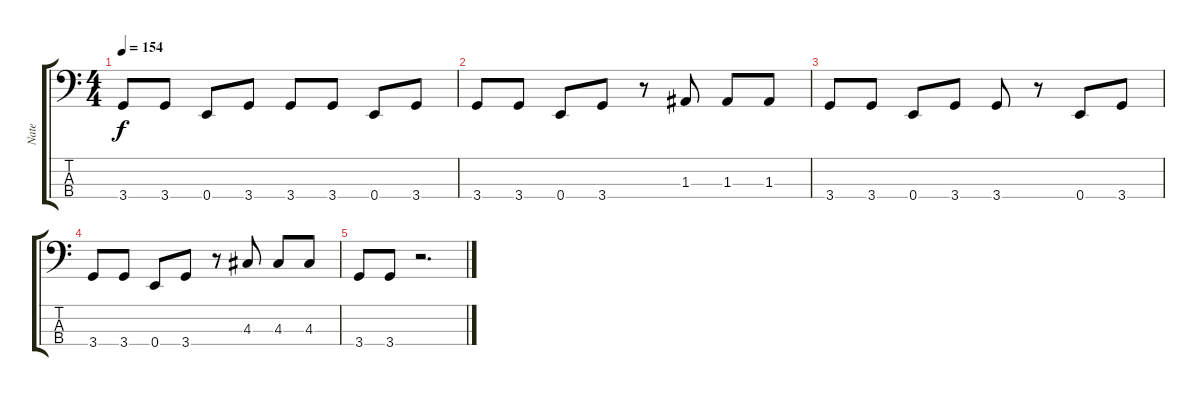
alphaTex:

\track ("Nate" "Nate") {instrument electricbasspick}
\staff {score tabs}
\tuning (G2 D2 A1 E1) {hide}
\ts (4 4)
\tempo 154
\clef f4
\ks c
3.4.8{dy f} 3.4.8 0.4.8 3.4.8 3.4.8 3.4.8 0.4.8 3.4.8 |
3.4.8 3.4.8 0.4.8 3.4.8 r.8 1.3.8 1.3.8 1.3.8 |
3.4.8 3.4.8 0.4.8 3.4.8 3.4.8 r.8 0.4.8 3.4.8 |
3.4.8 3.4.8 0.4.8 3.4.8 r.8 4.3.8 4.3.8 4.3.8 |
3.4.8 3.4.8 r.2{d}
